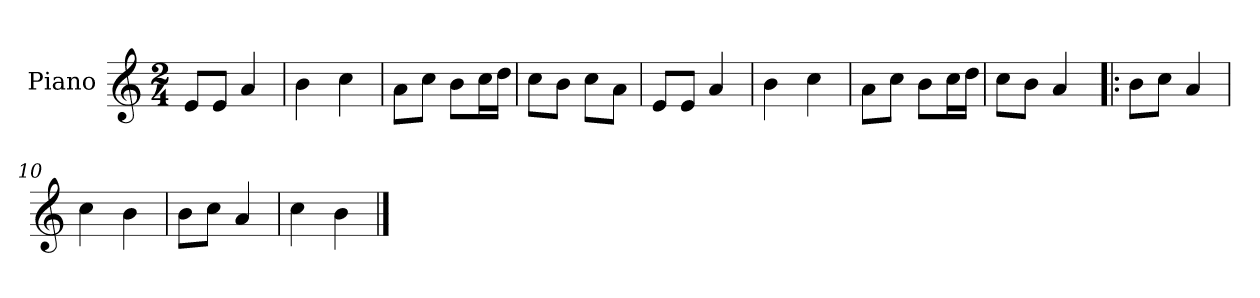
**kern
*part1
*staff1
*I"Piano
*I'Pno.
*clefG2
*k[]
*M2/4
=1
8e/L
8e/J
4a/
=2
4b\
4cc\
=3
8a\L
8cc\J
8b\L
16cc\L
16dd\JJ
=4
8cc\L
8b\J
8cc\L
8a\J
=5
8e/L
8e/J
4a/
=6
4b\
4cc\
=7
8a\L
8cc\J
8b\L
16cc\L
16dd\JJ
=8
8cc\L
8b\J
4a/
=9!|:
8b\L
8cc\J
4a/
=10
4cc\
4b\
!!LO:LB:g=z
=11
8b\L
8cc\J
4a/
=12
4cc\
4b\
==
*-
